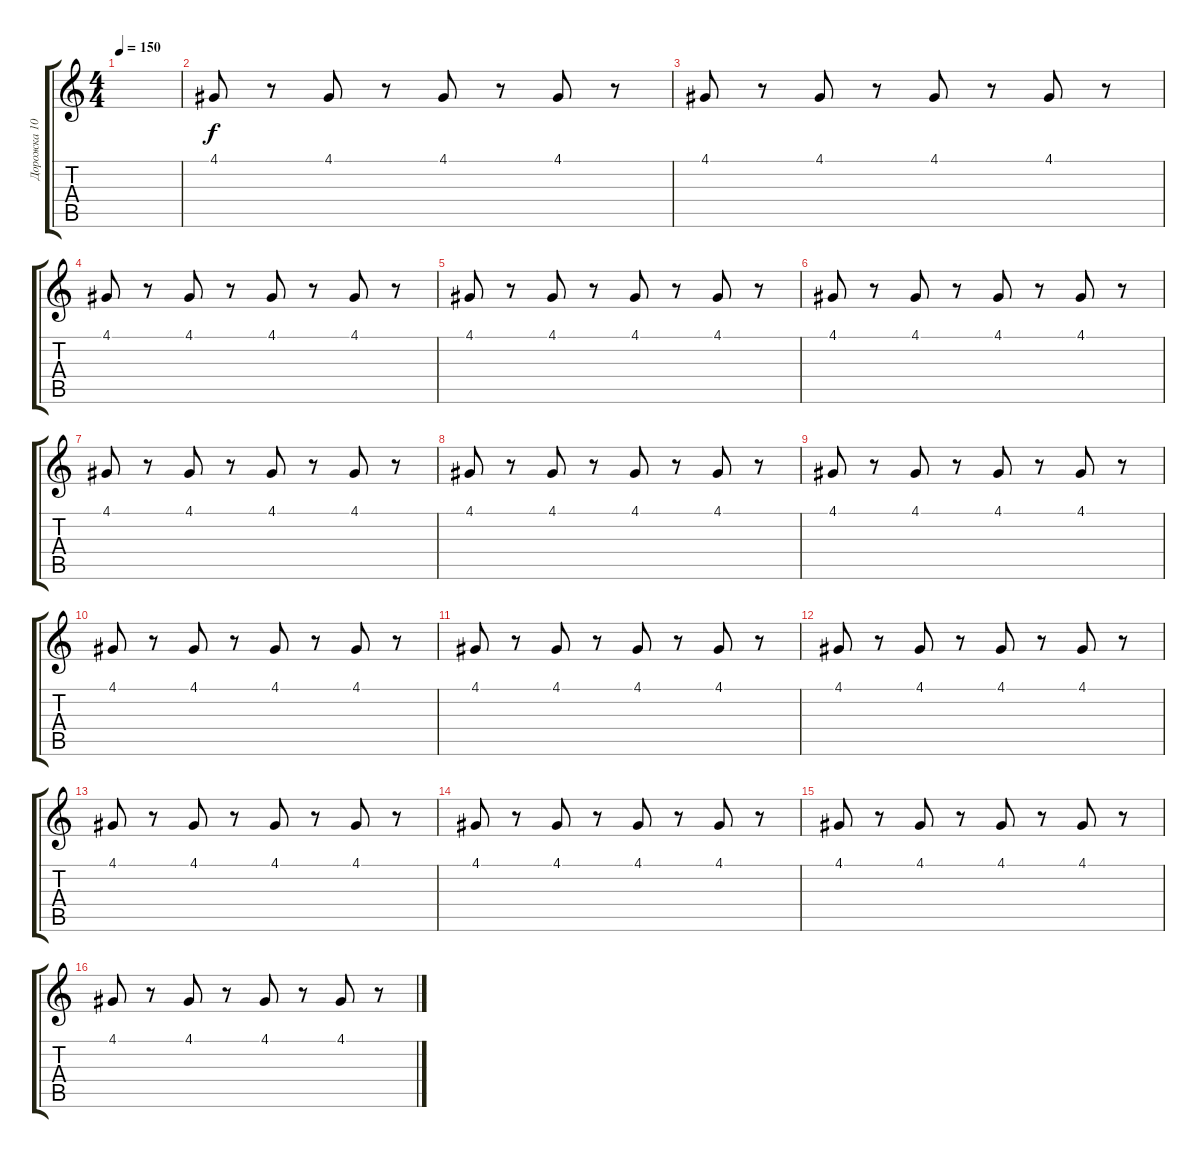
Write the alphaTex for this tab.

\track ("Дорожка 10" "Дорожка 10") {instrument stringensemble1}
\staff {score tabs}
\tuning (E4 B3 G3 D3 A2 E2) {hide}
\ts (4 4)
\tempo 150
\clef g2
\ks c
|
4.1.8 r.8 4.1.8 r.8 4.1.8 r.8 4.1.8 r.8 |
4.1.8 r.8 4.1.8 r.8 4.1.8 r.8 4.1.8 r.8 |
4.1.8 r.8 4.1.8 r.8 4.1.8 r.8 4.1.8 r.8 |
4.1.8 r.8 4.1.8 r.8 4.1.8 r.8 4.1.8 r.8 |
4.1.8 r.8 4.1.8 r.8 4.1.8 r.8 4.1.8 r.8 |
4.1.8 r.8 4.1.8 r.8 4.1.8 r.8 4.1.8 r.8 |
4.1.8 r.8 4.1.8 r.8 4.1.8 r.8 4.1.8 r.8 |
4.1.8 r.8 4.1.8 r.8 4.1.8 r.8 4.1.8 r.8 |
4.1.8 r.8 4.1.8 r.8 4.1.8 r.8 4.1.8 r.8 |
4.1.8 r.8 4.1.8 r.8 4.1.8 r.8 4.1.8 r.8 |
4.1.8 r.8 4.1.8 r.8 4.1.8 r.8 4.1.8 r.8 |
4.1.8 r.8 4.1.8 r.8 4.1.8 r.8 4.1.8 r.8 |
4.1.8 r.8 4.1.8 r.8 4.1.8 r.8 4.1.8 r.8 |
4.1.8 r.8 4.1.8 r.8 4.1.8 r.8 4.1.8 r.8 |
4.1.8 r.8 4.1.8 r.8 4.1.8 r.8 4.1.8 r.8
